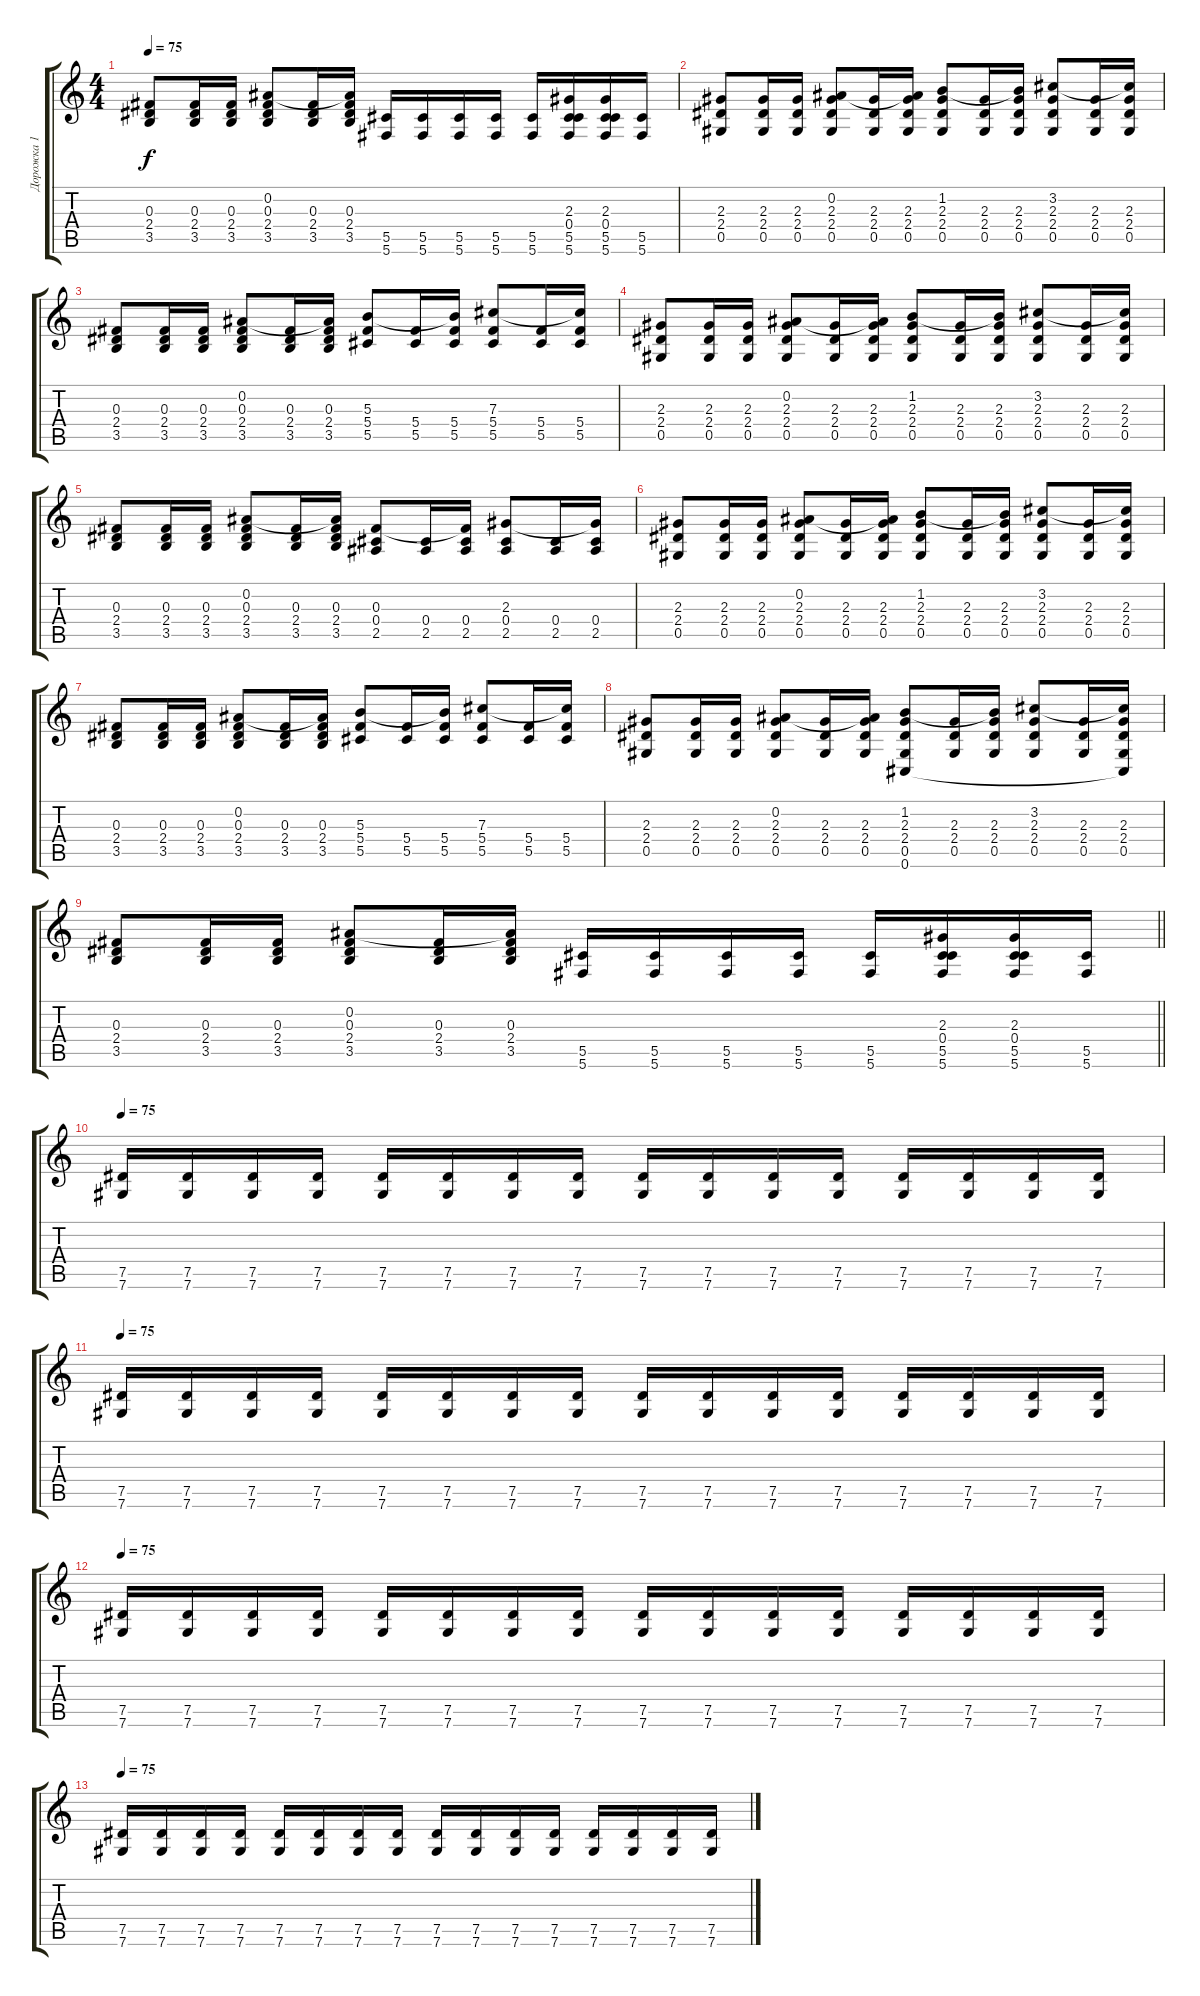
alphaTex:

\track ("Дорожка 1" "Дорожка 1") {instrument overdrivenguitar}
\staff {score tabs}
\tuning (Eb4 Bb3 Gb3 Db3 Ab2 Db2) {hide}
\ts (4 4)
\tempo 75
\clef g2
\ks c
(0.3 2.4 3.5).8{dy f} (0.3 2.4 3.5).16 (0.3 2.4 3.5).16 (0.2 0.3 2.4 3.5).8 (0.3 2.4 3.5).16 (0.2{t} 0.3 2.4 3.5).16 (5.5 5.6).16 (5.5 5.6).16 (5.5 5.6).16 (5.5 5.6).16 (5.5 5.6).16 (2.3 0.4 5.5 5.6).16 (2.3 0.4 5.5 5.6).16 (5.5 5.6).16 |
(2.3 2.4 0.5).8 (2.3 2.4 0.5).16 (2.3 2.4 0.5).16 (0.2 2.3 2.4 0.5).8 (2.3 2.4 0.5).16 (0.2{t} 2.3 2.4 0.5).16 (1.2 2.3 2.4 0.5).8 (2.3 2.4 0.5).16 (1.2{t} 2.3 2.4 0.5).16 (3.2 2.3 2.4 0.5).8 (2.3 2.4 0.5).16 (3.2{t} 2.3 2.4 0.5).16 |
(0.3 2.4 3.5).8 (0.3 2.4 3.5).16 (0.3 2.4 3.5).16 (0.2 0.3 2.4 3.5).8 (0.3 2.4 3.5).16 (0.2{t} 0.3 2.4 3.5).16 (5.3 5.4 5.5).8 (5.4 5.5).16 (5.3{t} 5.4 5.5).16 (7.3 5.4 5.5).8 (5.4 5.5).16 (7.3{t} 5.4 5.5).16 |
(2.3 2.4 0.5).8 (2.3 2.4 0.5).16 (2.3 2.4 0.5).16 (0.2 2.3 2.4 0.5).8 (2.3 2.4 0.5).16 (0.2{t} 2.3 2.4 0.5).16 (1.2 2.3 2.4 0.5).8 (2.3 2.4 0.5).16 (1.2{t} 2.3 2.4 0.5).16 (3.2 2.3 2.4 0.5).8 (2.3 2.4 0.5).16 (3.2{t} 2.3 2.4 0.5).16 |
(0.3 2.4 3.5).8 (0.3 2.4 3.5).16 (0.3 2.4 3.5).16 (0.2 0.3 2.4 3.5).8 (0.3 2.4 3.5).16 (0.2{t} 0.3 2.4 3.5).16 (0.3 0.4 2.5).8 (0.4 2.5).16 (0.3{t} 0.4 2.5).16 (2.3 0.4 2.5).8 (0.4 2.5).16 (2.3{t} 0.4 2.5).16 |
(2.3 2.4 0.5).8 (2.3 2.4 0.5).16 (2.3 2.4 0.5).16 (0.2 2.3 2.4 0.5).8 (2.3 2.4 0.5).16 (0.2{t} 2.3 2.4 0.5).16 (1.2 2.3 2.4 0.5).8 (2.3 2.4 0.5).16 (1.2{t} 2.3 2.4 0.5).16 (3.2 2.3 2.4 0.5).8 (2.3 2.4 0.5).16 (3.2{t} 2.3 2.4 0.5).16 |
(0.3 2.4 3.5).8 (0.3 2.4 3.5).16 (0.3 2.4 3.5).16 (0.2 0.3 2.4 3.5).8 (0.3 2.4 3.5).16 (0.2{t} 0.3 2.4 3.5).16 (5.3 5.4 5.5).8 (5.4 5.5).16 (5.3{t} 5.4 5.5).16 (7.3 5.4 5.5).8 (5.4 5.5).16 (7.3{t} 5.4 5.5).16 |
(2.3 2.4 0.5).8 (2.3 2.4 0.5).16 (2.3 2.4 0.5).16 (0.2 2.3 2.4 0.5).8 (2.3 2.4 0.5).16 (0.2{t} 2.3 2.4 0.5).16 (1.2 2.3 2.4 0.5 0.6).8 (2.3 2.4 0.5).16 (1.2{t} 2.3 2.4 0.5).16 (3.2 2.3 2.4 0.5).8 (2.3 2.4 0.5).16 (3.2{t} 2.3 2.4 0.5 0.6{t}).16 |
\barLineRight lightlight
(0.3 2.4 3.5).8 (0.3 2.4 3.5).16 (0.3 2.4 3.5).16 (0.2 0.3 2.4 3.5).8 (0.3 2.4 3.5).16 (0.2{t} 0.3 2.4 3.5).16 (5.5 5.6).16 (5.5 5.6).16 (5.5 5.6).16 (5.5 5.6).16 (5.5 5.6).16 (2.3 0.4 5.5 5.6).16 (2.3 0.4 5.5 5.6).16 (5.5 5.6).16 |
\section ("" "")
\tempo 75
(7.5 7.6).16 (7.5 7.6).16 (7.5 7.6).16 (7.5 7.6).16 (7.5 7.6).16 (7.5 7.6).16 (7.5 7.6).16 (7.5 7.6).16 (7.5 7.6).16 (7.5 7.6).16 (7.5 7.6).16 (7.5 7.6).16 (7.5 7.6).16 (7.5 7.6).16 (7.5 7.6).16 (7.5 7.6).16 |
\tempo 75
(7.5 7.6).16 (7.5 7.6).16 (7.5 7.6).16 (7.5 7.6).16 (7.5 7.6).16 (7.5 7.6).16 (7.5 7.6).16 (7.5 7.6).16 (7.5 7.6).16 (7.5 7.6).16 (7.5 7.6).16 (7.5 7.6).16 (7.5 7.6).16 (7.5 7.6).16 (7.5 7.6).16 (7.5 7.6).16 |
\tempo 75
(7.5 7.6).16 (7.5 7.6).16 (7.5 7.6).16 (7.5 7.6).16 (7.5 7.6).16 (7.5 7.6).16 (7.5 7.6).16 (7.5 7.6).16 (7.5 7.6).16 (7.5 7.6).16 (7.5 7.6).16 (7.5 7.6).16 (7.5 7.6).16 (7.5 7.6).16 (7.5 7.6).16 (7.5 7.6).16 |
\tempo 75
(7.5 7.6).16 (7.5 7.6).16 (7.5 7.6).16 (7.5 7.6).16 (7.5 7.6).16 (7.5 7.6).16 (7.5 7.6).16 (7.5 7.6).16 (7.5 7.6).16 (7.5 7.6).16 (7.5 7.6).16 (7.5 7.6).16 (7.5 7.6).16 (7.5 7.6).16 (7.5 7.6).16 (7.5 7.6).16
